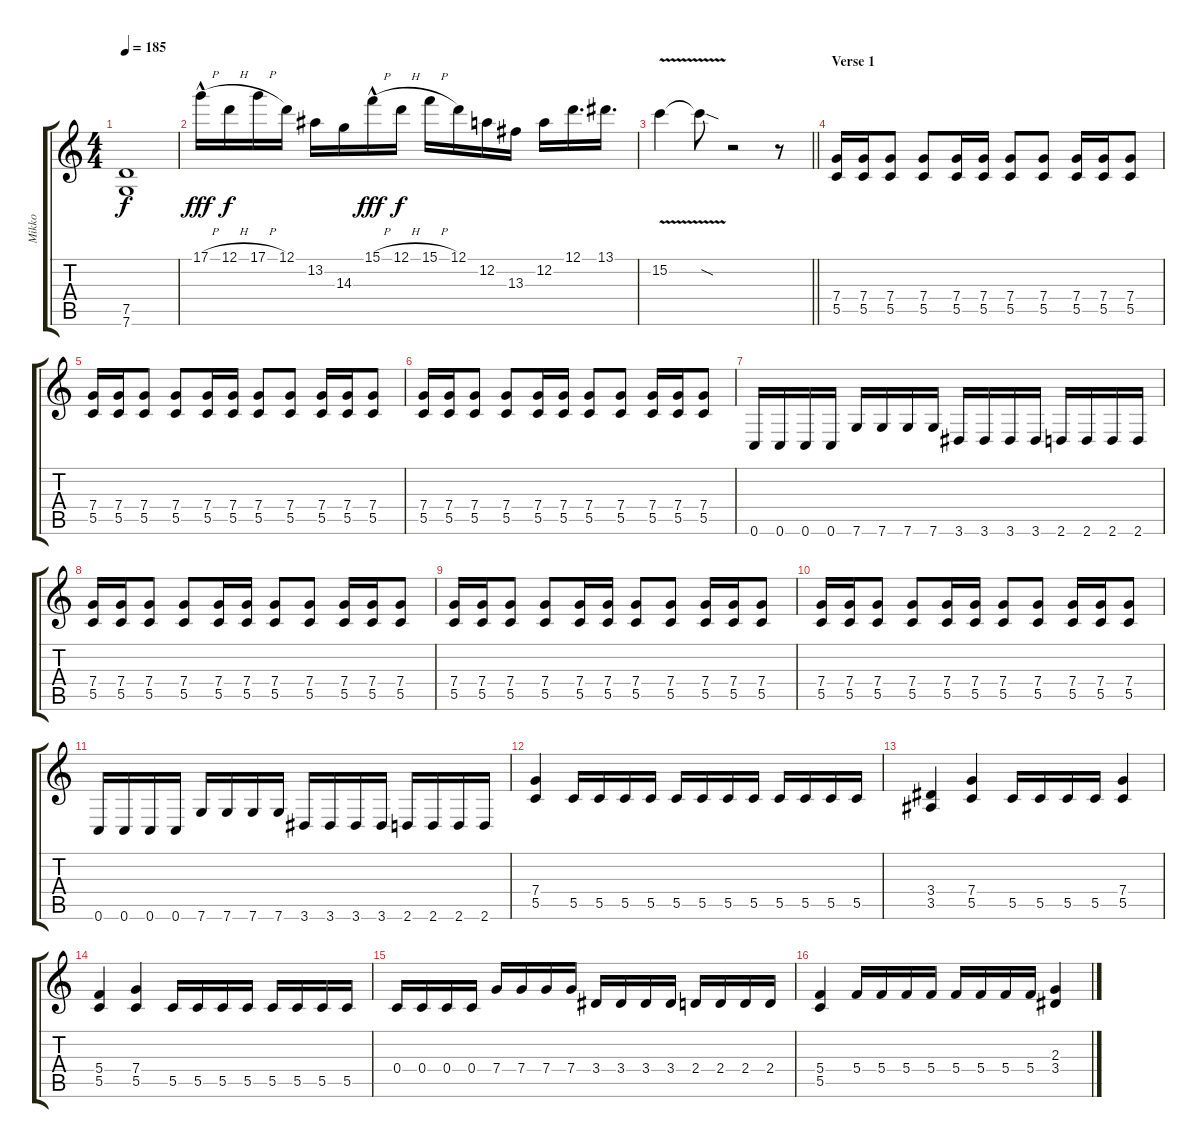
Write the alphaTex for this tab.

\track ("Mikko" "Mikko") {instrument distortionguitar}
\staff {score tabs}
\tuning (D4 A3 F3 C3 G2 C2) {hide}
\ts (4 4)
\tempo 185
\clef g2
\ks c
(7.5{t} 7.6{t}).1{dy f} |
17.1{h hac}.16{dy fff} 12.1{h}.16{dy f} 17.1{h}.16 12.1.16 13.2.16 14.3.16 15.1{h hac}.16{dy fff} 12.1{h}.16{dy f} 15.1{h}.16 12.1.16 12.2.16 13.3.16 12.2.16 12.1.16{d} 13.1.16{d} |
\barLineRight lightlight
15.2{v}.4 15.2{sod t}.8 r.2 r.8 |
\section ("" "Verse 1")
(7.4 5.5).16 (7.4 5.5).16 (7.4 5.5).8 (7.4 5.5).8 (7.4 5.5).16 (7.4 5.5).16 (7.4 5.5).8 (7.4 5.5).8 (7.4 5.5).16 (7.4 5.5).16 (7.4 5.5).8 |
(7.4 5.5).16 (7.4 5.5).16 (7.4 5.5).8 (7.4 5.5).8 (7.4 5.5).16 (7.4 5.5).16 (7.4 5.5).8 (7.4 5.5).8 (7.4 5.5).16 (7.4 5.5).16 (7.4 5.5).8 |
(7.4 5.5).16 (7.4 5.5).16 (7.4 5.5).8 (7.4 5.5).8 (7.4 5.5).16 (7.4 5.5).16 (7.4 5.5).8 (7.4 5.5).8 (7.4 5.5).16 (7.4 5.5).16 (7.4 5.5).8 |
0.6.16 0.6.16 0.6.16 0.6.16 7.6.16 7.6.16 7.6.16 7.6.16 3.6.16 3.6.16 3.6.16 3.6.16 2.6.16 2.6.16 2.6.16 2.6.16 |
(7.4 5.5).16 (7.4 5.5).16 (7.4 5.5).8 (7.4 5.5).8 (7.4 5.5).16 (7.4 5.5).16 (7.4 5.5).8 (7.4 5.5).8 (7.4 5.5).16 (7.4 5.5).16 (7.4 5.5).8 |
(7.4 5.5).16 (7.4 5.5).16 (7.4 5.5).8 (7.4 5.5).8 (7.4 5.5).16 (7.4 5.5).16 (7.4 5.5).8 (7.4 5.5).8 (7.4 5.5).16 (7.4 5.5).16 (7.4 5.5).8 |
(7.4 5.5).16 (7.4 5.5).16 (7.4 5.5).8 (7.4 5.5).8 (7.4 5.5).16 (7.4 5.5).16 (7.4 5.5).8 (7.4 5.5).8 (7.4 5.5).16 (7.4 5.5).16 (7.4 5.5).8 |
0.6.16 0.6.16 0.6.16 0.6.16 7.6.16 7.6.16 7.6.16 7.6.16 3.6.16 3.6.16 3.6.16 3.6.16 2.6.16 2.6.16 2.6.16 2.6.16 |
(7.4 5.5).4 5.5.16 5.5.16 5.5.16 5.5.16 5.5.16 5.5.16 5.5.16 5.5.16 5.5.16 5.5.16 5.5.16 5.5.16 |
(3.4 3.5).4 (7.4 5.5).4 5.5.16 5.5.16 5.5.16 5.5.16 (7.4 5.5).4 |
(5.4 5.5).4 (7.4 5.5).4 5.5.16 5.5.16 5.5.16 5.5.16 5.5.16 5.5.16 5.5.16 5.5.16 |
0.4.16 0.4.16 0.4.16 0.4.16 7.4.16 7.4.16 7.4.16 7.4.16 3.4.16 3.4.16 3.4.16 3.4.16 2.4.16 2.4.16 2.4.16 2.4.16 |
(5.4 5.5).4 5.4.16 5.4.16 5.4.16 5.4.16 5.4.16 5.4.16 5.4.16 5.4.16 (2.3 3.4).4
